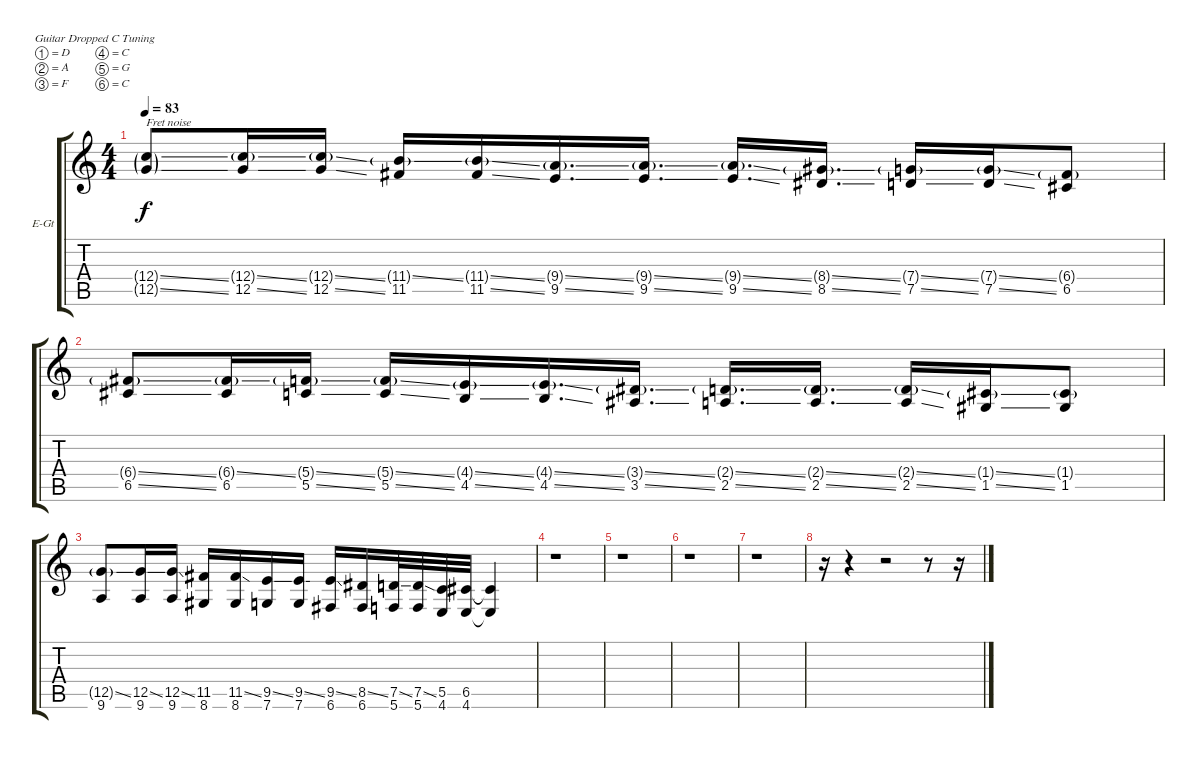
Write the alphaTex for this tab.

\bracketExtendMode groupsimilarinstruments
\firstSystemTrackNameOrientation horizontal
\otherSystemsTrackNameOrientation horizontal
\track ("Chino Moreno" "E-Gt") {instrument electricguitarjazz}
\staff {score tabs}
\tuning (D4 A3 F3 C3 G2 C2)
\ts (4 4)
\tempo 83
\clef g2
\ks c
(12.4{ss g} 12.5{ss g}).8{txt "Fret noise" dy f} (12.4{ss g} 12.5{ss}).16 (12.4{ss g} 12.5{ss}).16 (11.4{ss g} 11.5).16 (11.4{ss g} 11.5{ss}).16 (9.4{ss g} 9.5{ss}).16{d} (9.4{ss g} 9.5{ss}).16{d} (9.4{ss g} 9.5{ss}).16{d} (8.4{ss g} 8.5{ss}).16{d} (7.4{ss g} 7.5{ss}).16 (7.4{ss g} 7.5{ss}).16 (6.4{g} 6.5).8 |
(6.4{ss g} 6.5{ss}).8 (6.4{ss g} 6.5).16 (5.4{ss g} 5.5{ss}).16 (5.4{ss g} 5.5{ss}).16 (4.4{ss g} 4.5{ss}).16 (4.4{ss g} 4.5{ss}).16{d} (3.4{ss g} 3.5{ss}).16{d} (2.4{ss g} 2.5{ss}).16{d} (2.4{ss g} 2.5{ss}).16{d} (2.4{ss g} 2.5{ss}).16 (1.4{ss g} 1.5{ss}).16 (1.4{g} 1.5).8 |
(12.5{ss g} 9.6).8 (12.5{ss} 9.6).16 (12.5{ss} 9.6).16 (11.5 8.6).16 (11.5{ss} 8.6).16 (9.5{ss} 7.6).16 (9.5{ss} 7.6).16 (9.5{ss} 6.6).16 (8.5{ss} 6.6).16 (7.5{ss} 5.6).32 (7.5{ss} 5.6).32 (5.5 4.6).32 (6.5 4.6).32 (6.5{t} 4.6{t}).4 |
r.1 |
r.1 |
r.1 |
r.1 |
r.16 r.4 r.2 r.8 r.16
